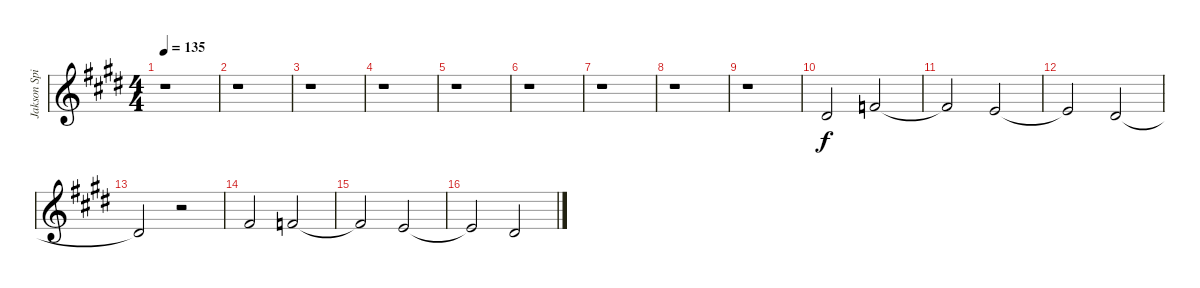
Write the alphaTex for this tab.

\track ("Jakson Spires Vocals" "Jakson Spi") {instrument piccolo}
\staff {score}
\tuning (Eb4 Bb3 Gb3 Db3 Ab2 Eb2) {hide}
\ts (4 4)
\tempo 135
\clef g2
\ks e
r.1{dy f} |
r.1 |
r.1 |
r.1 |
r.1 |
r.1 |
r.1 |
r.1 |
r.1 |
5.2.2 7.2.2 |
7.2{t}.2 6.2.2 |
6.2{t}.2 5.2.2 |
5.2{t}.2 r.2 |
8.2.2 7.2.2 |
7.2{t}.2 6.2.2 |
6.2{t}.2 5.2.2
